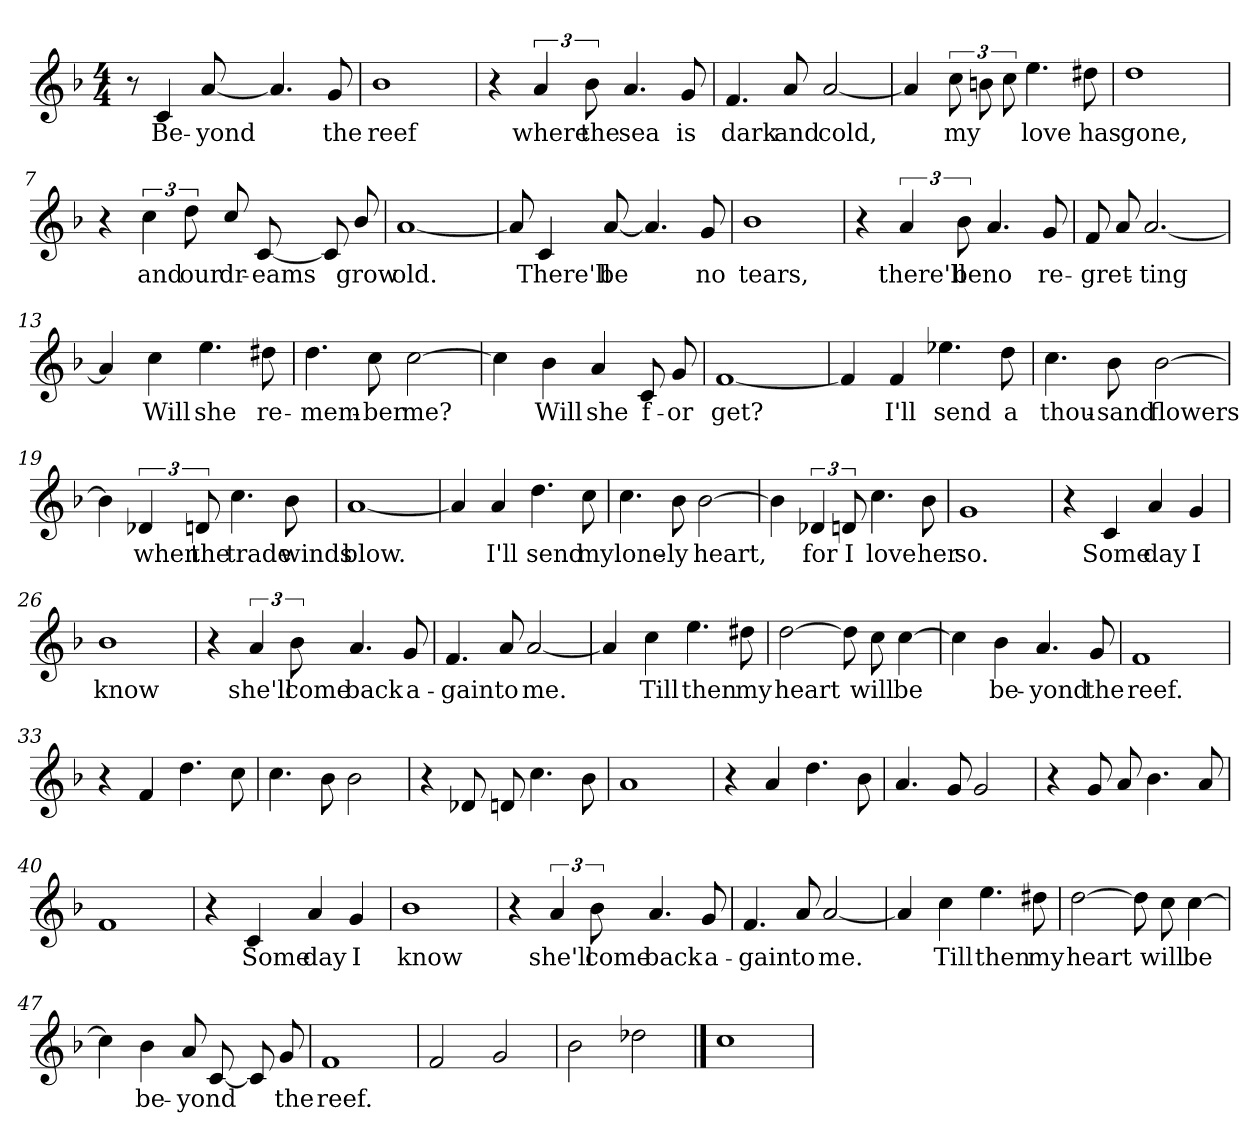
**kern	**text
*part1	*part1
*staff1	*staff1
*clefG2	*
*k[b-]	*
*M4/4	*
=1	=1
8r	.
4c/	Be-
[<8a/	yond
4.a/]	.
8g/	the
=2	=2
1b-	reef
=3	=3
4r	.
6a/	where
12b-\	the
4.a/	sea
8g/	is
=4	=4
4.f/	dark
8a/	and
[<2a/	cold,
!!LO:LB:g=z
=5	=5
4a/]	.
12cc\L	my
12bn\	.
12cc\	.
4.ee\	love
8dd#X\	has
=6	=6
1dd	gone,
=7	=7
4r	.
6cc\	and
12dd\	our
8cc/L	dr-
[<8c/	eams
8c/L]	.
8b-/	grow
=8	=8
[<1a	old.
!!LO:LB:g=z
=9	=9
8a/]	.
4c/	There'll
[<8a/	be
4.a/]	.
8g/	no
=10	=10
1b-	tears,
=11	=11
4r	.
6a/	there'll
12b-\	be
4.a/	no
8g/	re-
=12	=12
8f/L	gret-
8a/	.
[<2.a/	ting
=13	=13
4a/]	.
4cc\	Will
4.ee\	she
8dd#X\	re-
!!LO:LB:g=z
=14	=14
4.dd\	mem-
8cc\	ber
[>2cc\	me?
=15	=15
4cc\]	.
4b-\	Will
4a/	she
8c/L	f-
8g/	or
=16	=16
[<1f	get?
=17	=17
4f/]	.
4f/	I'll
4.ee-X\	send
8dd\	a
!!LO:LB:g=z
=18	=18
4.cc\	thou-
8b-\	sand
[>2b-\	flowers
=19	=19
4b-\]	.
6d-X/	when
12dn/	the
4.cc\	trade
8b-\	winds
=20	=20
[<1a	blow.
=21	=21
4a/]	.
4a/	I'll
4.dd\	send
8cc\	my
!!LO:LB:g=z
=22	=22
4.cc\	lone-
8b-\	ly
[>2b-\	heart,
=23	=23
4b-\]	.
6d-X/	for
12dn/	I
4.cc\	love
8b-\	her
=24	=24
1g	so.
=25	=25
4r	.
4c/	Some
4a/	day
4g/	I
=26	=26
1b-	know
!!LO:PB:g=z
=27	=27
4r	.
6a/	she'll
12b-\	come
4.a/	back
8g/	a-
=28	=28
4.f/	gain
8a/	to
[<2a/	me.
=29	=29
4a/]	.
4cc\	Till
4.ee\	then
8dd#X\	my
=30	=30
[>2dd\	heart
8dd\L]	.
8cc\	will
[>4cc\	be
!!LO:LB:g=z
=31	=31
4cc\]	.
4b-\	be-
4.a/	yond
8g/	the
=32	=32
1f	reef.
=33	=33
4r	.
4f/	.
4.dd\	.
8cc\	.
=34	=34
4.cc\	.
8b-\	.
2b-\	.
=35	=35
4r	.
8d-X/L	.
8dn/	.
4.cc\	.
8b-\	.
!!LO:LB:g=z
=36	=36
1a	.
=37	=37
4r	.
4a/	.
4.dd\	.
8b-\	.
=38	=38
4.a/	.
8g/	.
2g/	.
=39	=39
4r	.
8g/L	.
8a/	.
4.b-\	.
8a/	.
=40	=40
1f	.
!!LO:LB:g=z
=41	=41
4r	.
4c/	Some
4a/	day
4g/	I
=42	=42
1b-	know
=43	=43
4r	.
6a/	she'll
12b-\	come
4.a/	back
8g/	a-
=44	=44
4.f/	gain
8a/	to
[<2a/	me.
!!LO:LB:g=z
=45	=45
4a/]	.
4cc\	Till
4.ee\	then
8dd#X\	my
=46	=46
[>2dd\	heart
8dd\L]	.
8cc\	will
[>4cc\	be
=47	=47
4cc\]	.
4b-\	be-
8a/L	yond
[<8c/	.
8c/L]	.
8g/	the
=48	=48
1f	reef.
=49	=49
2f/	.
2g/	.
!!LO:LB:g=z
=50	=50
2b-\	.
2dd-X\	.
==51	==51
1cc	.
=	=
*-	*-
